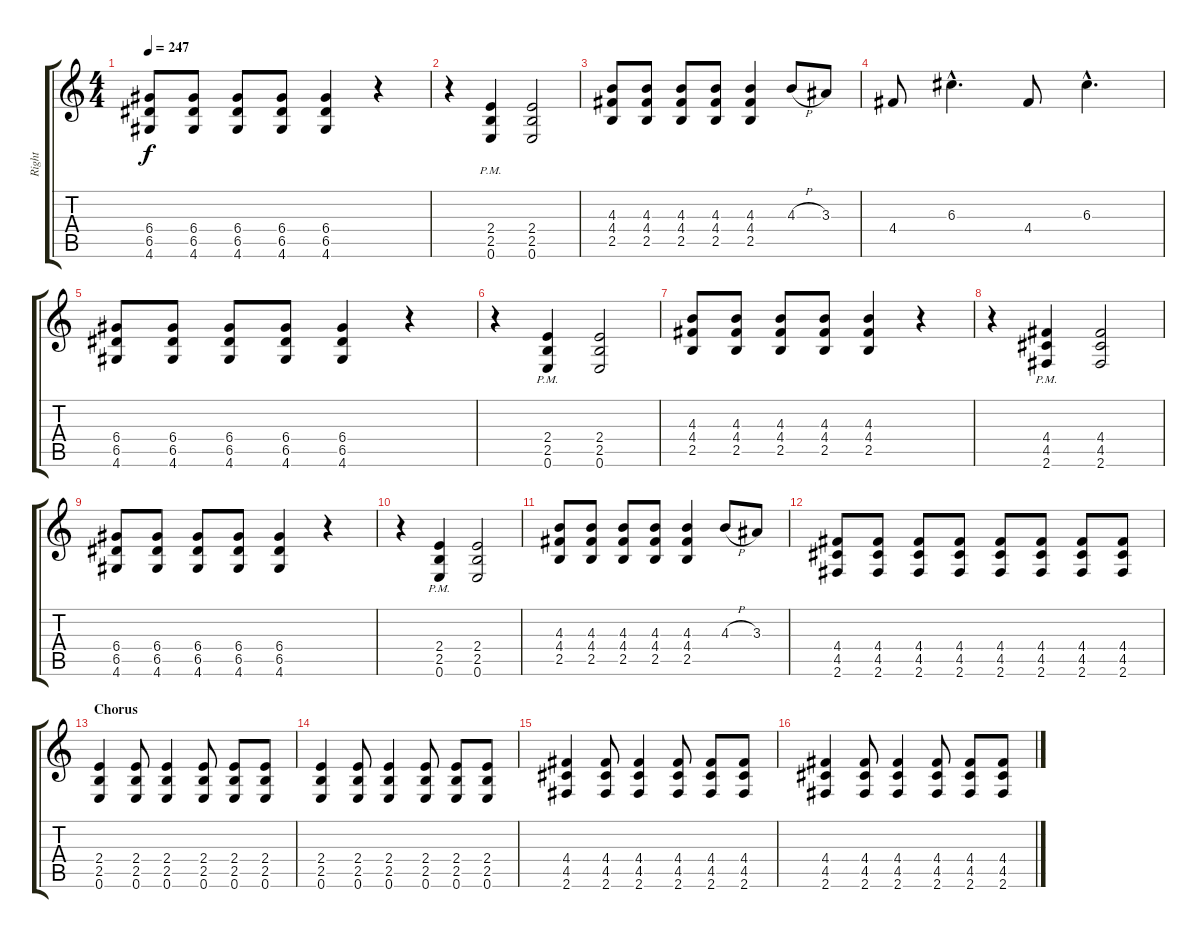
\track ("Right" "Right") {instrument distortionguitar}
\staff {score tabs}
\tuning (E4 B3 G3 D3 A2 E2) {hide}
\ts (4 4)
\tempo 247
\clef g2
\ks c
(6.4 6.5 4.6).8{dy f} (6.4 6.5 4.6).8 (6.4 6.5 4.6).8 (6.4 6.5 4.6).8 (6.4 6.5 4.6).4 r.4 |
r.4 (2.4{pm} 2.5{pm} 0.6{pm}).4 (2.4 2.5 0.6).2 |
(4.3 4.4 2.5).8 (4.3 4.4 2.5).8 (4.3 4.4 2.5).8 (4.3 4.4 2.5).8 (4.3 4.4 2.5).4 4.3{h}.8 3.3.8 |
4.4.8 6.3{hac}.4{d} 4.4.8 6.3{hac}.4{d} |
(6.4 6.5 4.6).8 (6.4 6.5 4.6).8 (6.4 6.5 4.6).8 (6.4 6.5 4.6).8 (6.4 6.5 4.6).4 r.4 |
r.4 (2.4{pm} 2.5{pm} 0.6{pm}).4 (2.4 2.5 0.6).2 |
(4.3 4.4 2.5).8 (4.3 4.4 2.5).8 (4.3 4.4 2.5).8 (4.3 4.4 2.5).8 (4.3 4.4 2.5).4 r.4 |
r.4 (4.4{pm} 4.5{pm} 2.6{pm}).4 (4.4 4.5 2.6).2 |
(6.4 6.5 4.6).8 (6.4 6.5 4.6).8 (6.4 6.5 4.6).8 (6.4 6.5 4.6).8 (6.4 6.5 4.6).4 r.4 |
r.4 (2.4{pm} 2.5{pm} 0.6{pm}).4 (2.4 2.5 0.6).2 |
(4.3 4.4 2.5).8 (4.3 4.4 2.5).8 (4.3 4.4 2.5).8 (4.3 4.4 2.5).8 (4.3 4.4 2.5).4 4.3{h}.8 3.3.8 |
(4.4 4.5 2.6).8 (4.4 4.5 2.6).8 (4.4 4.5 2.6).8 (4.4 4.5 2.6).8 (4.4 4.5 2.6).8 (4.4 4.5 2.6).8 (4.4 4.5 2.6).8 (4.4 4.5 2.6).8 |
\section ("" "Chorus")
(2.4 2.5 0.6).4 (2.4 2.5 0.6).8 (2.4 2.5 0.6).4 (2.4 2.5 0.6).8 (2.4 2.5 0.6).8 (2.4 2.5 0.6).8 |
(2.4 2.5 0.6).4 (2.4 2.5 0.6).8 (2.4 2.5 0.6).4 (2.4 2.5 0.6).8 (2.4 2.5 0.6).8 (2.4 2.5 0.6).8 |
(4.4 4.5 2.6).4 (4.4 4.5 2.6).8 (4.4 4.5 2.6).4 (4.4 4.5 2.6).8 (4.4 4.5 2.6).8 (4.4 4.5 2.6).8 |
(4.4 4.5 2.6).4 (4.4 4.5 2.6).8 (4.4 4.5 2.6).4 (4.4 4.5 2.6).8 (4.4 4.5 2.6).8 (4.4 4.5 2.6).8
